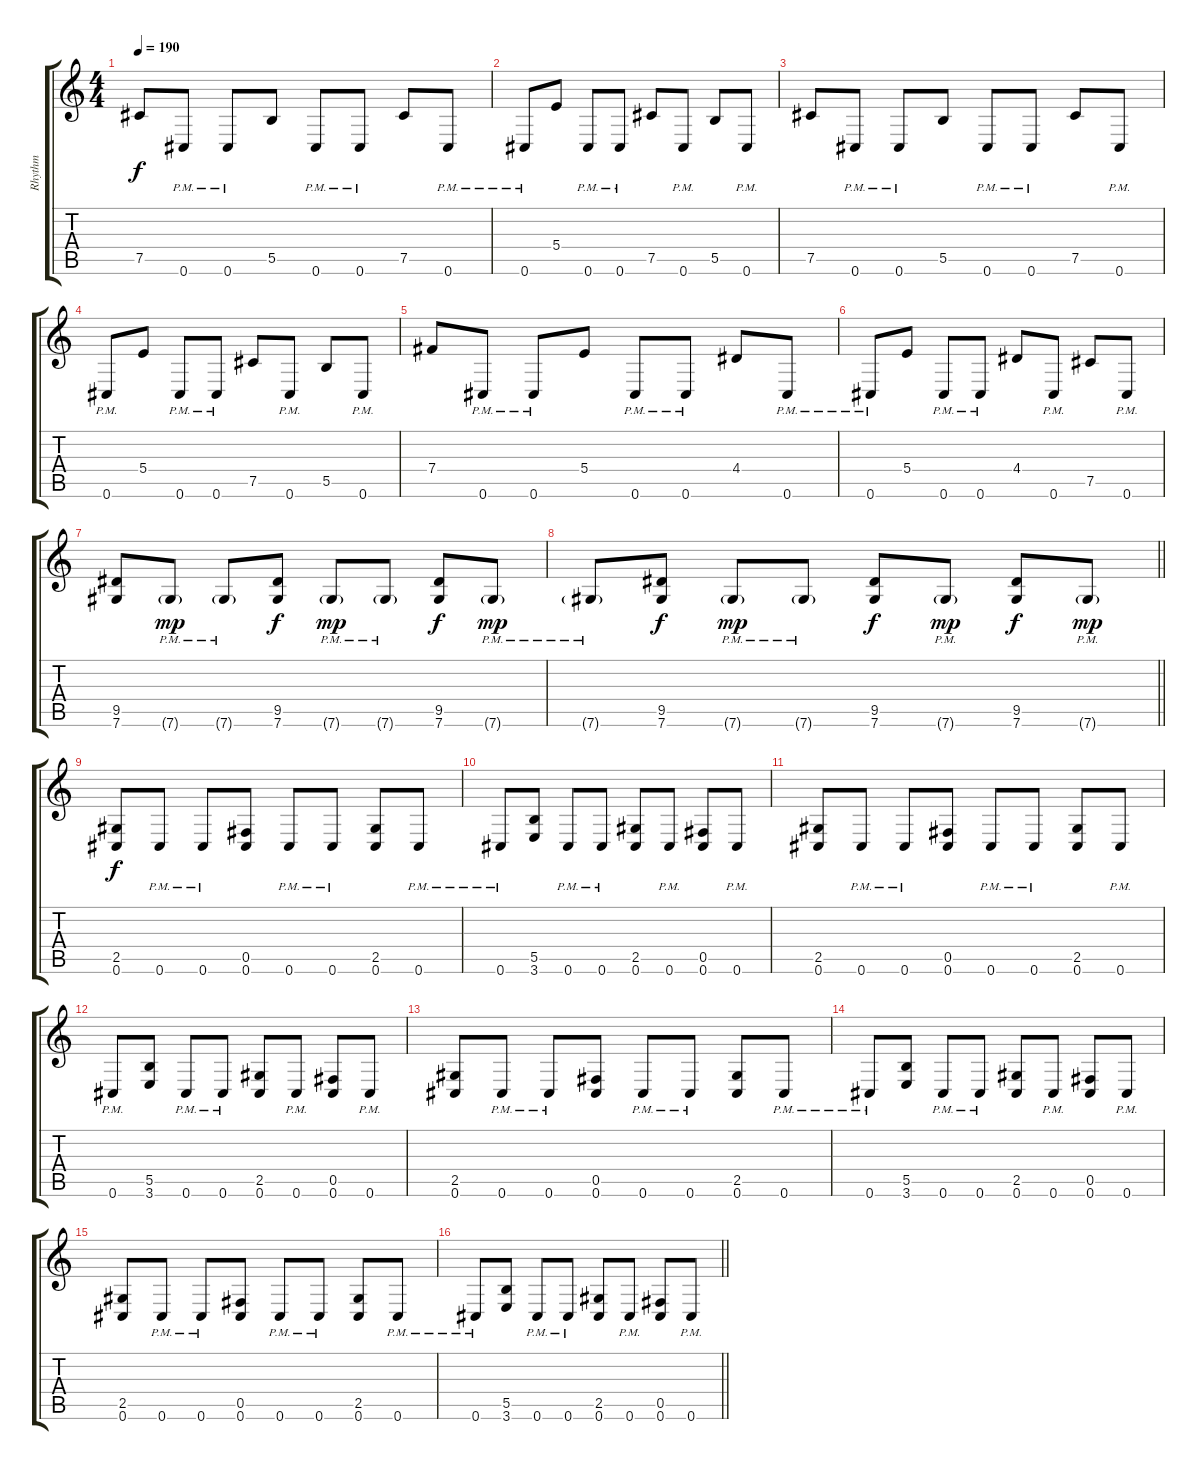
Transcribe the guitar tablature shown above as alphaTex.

\track ("Rhythm" "Rhythm") {instrument distortionguitar}
\staff {score tabs}
\tuning (Db4 Ab3 E3 B2 Gb2 Db2) {hide}
\ts (4 4)
\tempo 190
\clef g2
\ks c
7.5.8{dy f} 0.6{pm}.8 0.6{pm}.8 5.5.8 0.6{pm}.8 0.6{pm}.8 7.5.8 0.6{pm}.8 |
0.6{pm}.8 5.4.8 0.6{pm}.8 0.6{pm}.8 7.5.8 0.6{pm}.8 5.5.8 0.6{pm}.8 |
7.5.8 0.6{pm}.8 0.6{pm}.8 5.5.8 0.6{pm}.8 0.6{pm}.8 7.5.8 0.6{pm}.8 |
0.6{pm}.8 5.4.8 0.6{pm}.8 0.6{pm}.8 7.5.8 0.6{pm}.8 5.5.8 0.6{pm}.8 |
7.4.8 0.6{pm}.8 0.6{pm}.8 5.4.8 0.6{pm}.8 0.6{pm}.8 4.4.8 0.6{pm}.8 |
0.6{pm}.8 5.4.8 0.6{pm}.8 0.6{pm}.8 4.4.8 0.6{pm}.8 7.5.8 0.6{pm}.8 |
(9.5 7.6).8 7.6{g pm}.8{dy mp} 7.6{g pm}.8 (9.5 7.6).8{dy f} 7.6{g pm}.8{dy mp} 7.6{g pm}.8 (9.5 7.6).8{dy f} 7.6{g pm}.8{dy mp} |
\barLineRight lightlight
7.6{g pm}.8 (9.5 7.6).8{dy f} 7.6{g pm}.8{dy mp} 7.6{g pm}.8 (9.5 7.6).8{dy f} 7.6{g pm}.8{dy mp} (9.5 7.6).8{dy f} 7.6{g pm}.8{dy mp} |
(2.5 0.6).8{dy f} 0.6{pm}.8 0.6{pm}.8 (0.5 0.6).8 0.6{pm}.8 0.6{pm}.8 (2.5 0.6).8 0.6{pm}.8 |
0.6{pm}.8 (5.5 3.6).8 0.6{pm}.8 0.6{pm}.8 (2.5 0.6).8 0.6{pm}.8 (0.5 0.6).8 0.6{pm}.8 |
(2.5 0.6).8 0.6{pm}.8 0.6{pm}.8 (0.5 0.6).8 0.6{pm}.8 0.6{pm}.8 (2.5 0.6).8 0.6{pm}.8 |
0.6{pm}.8 (5.5 3.6).8 0.6{pm}.8 0.6{pm}.8 (2.5 0.6).8 0.6{pm}.8 (0.5 0.6).8 0.6{pm}.8 |
(2.5 0.6).8 0.6{pm}.8 0.6{pm}.8 (0.5 0.6).8 0.6{pm}.8 0.6{pm}.8 (2.5 0.6).8 0.6{pm}.8 |
0.6{pm}.8 (5.5 3.6).8 0.6{pm}.8 0.6{pm}.8 (2.5 0.6).8 0.6{pm}.8 (0.5 0.6).8 0.6{pm}.8 |
(2.5 0.6).8 0.6{pm}.8 0.6{pm}.8 (0.5 0.6).8 0.6{pm}.8 0.6{pm}.8 (2.5 0.6).8 0.6{pm}.8 |
\barLineRight lightlight
0.6{pm}.8 (5.5 3.6).8 0.6{pm}.8 0.6{pm}.8 (2.5 0.6).8 0.6{pm}.8 (0.5 0.6).8 0.6{pm}.8
